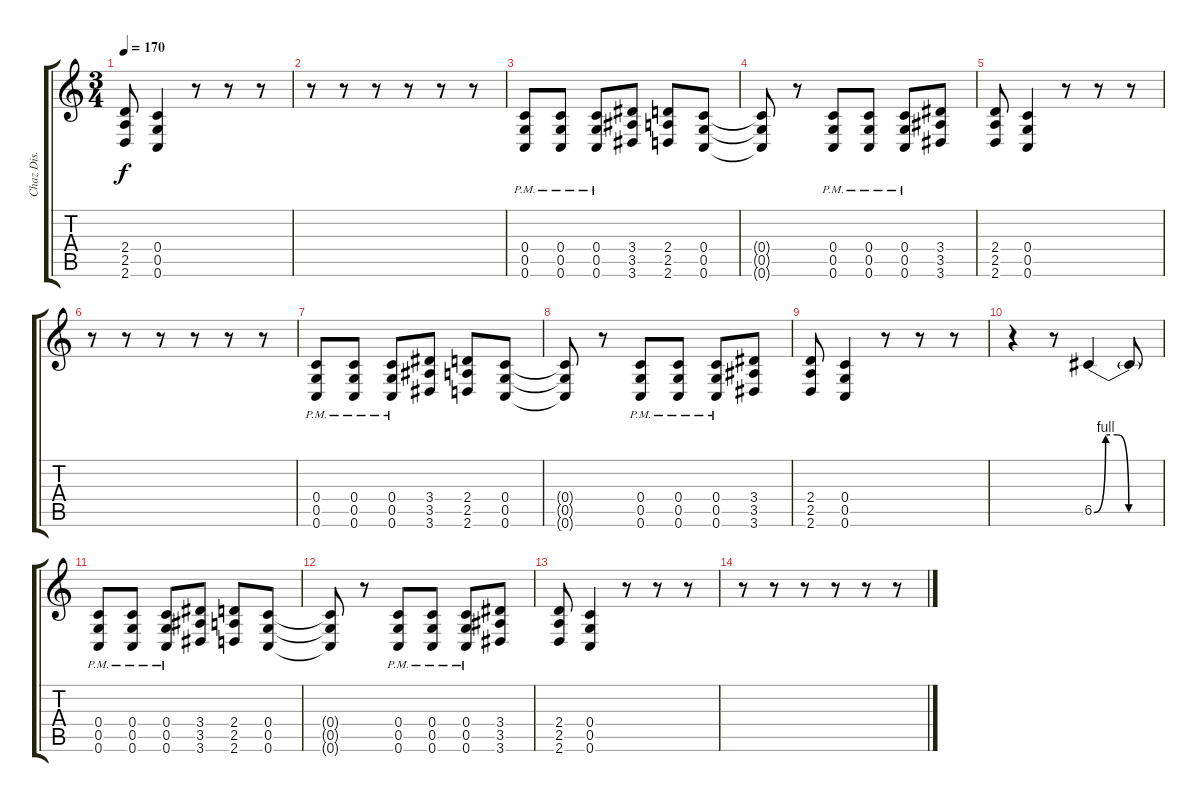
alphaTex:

\track ("Chaz Dis." "Chaz Dis.") {instrument distortionguitar}
\staff {score tabs}
\tuning (D4 A3 F3 C3 G2 C2) {hide}
\ts (3 4)
\tempo 170
\clef g2
\ks c
(2.4 2.5 2.6).8{dy f} (0.4 0.5 0.6).4 r.8 r.8 r.8 |
r.8 r.8 r.8 r.8 r.8 r.8 |
(0.4{pm} 0.5{pm} 0.6{pm}).8 (0.4{pm} 0.5{pm} 0.6{pm}).8 (0.4{pm} 0.5{pm} 0.6{pm}).8 (3.4 3.5 3.6).8 (2.4 2.5 2.6).8 (0.4 0.5 0.6).8 |
(0.4{t} 0.5{t} 0.6{t}).8 r.8 (0.4{pm} 0.5{pm} 0.6{pm}).8 (0.4{pm} 0.5{pm} 0.6{pm}).8 (0.4{pm} 0.5{pm} 0.6{pm}).8 (3.4 3.5 3.6).8 |
(2.4 2.5 2.6).8 (0.4 0.5 0.6).4 r.8 r.8 r.8 |
r.8 r.8 r.8 r.8 r.8 r.8 |
(0.4{pm} 0.5{pm} 0.6{pm}).8 (0.4{pm} 0.5{pm} 0.6{pm}).8 (0.4{pm} 0.5{pm} 0.6{pm}).8 (3.4 3.5 3.6).8 (2.4 2.5 2.6).8 (0.4 0.5 0.6).8 |
(0.4{t} 0.5{t} 0.6{t}).8 r.8 (0.4{pm} 0.5{pm} 0.6{pm}).8 (0.4{pm} 0.5{pm} 0.6{pm}).8 (0.4{pm} 0.5{pm} 0.6{pm}).8 (3.4 3.5 3.6).8 |
(2.4 2.5 2.6).8 (0.4 0.5 0.6).4 r.8 r.8 r.8 |
r.4 r.8 6.5{be (custom 0 0 10 4 20 4 30 0 60 0)}.4 6.5{t}.8 |
(0.4{pm} 0.5{pm} 0.6{pm}).8 (0.4{pm} 0.5{pm} 0.6{pm}).8 (0.4{pm} 0.5{pm} 0.6{pm}).8 (3.4 3.5 3.6).8 (2.4 2.5 2.6).8 (0.4 0.5 0.6).8 |
(0.4{t} 0.5{t} 0.6{t}).8 r.8 (0.4{pm} 0.5{pm} 0.6{pm}).8 (0.4{pm} 0.5{pm} 0.6{pm}).8 (0.4{pm} 0.5{pm} 0.6{pm}).8 (3.4 3.5 3.6).8 |
(2.4 2.5 2.6).8 (0.4 0.5 0.6).4 r.8 r.8 r.8 |
r.8 r.8 r.8 r.8 r.8 r.8
